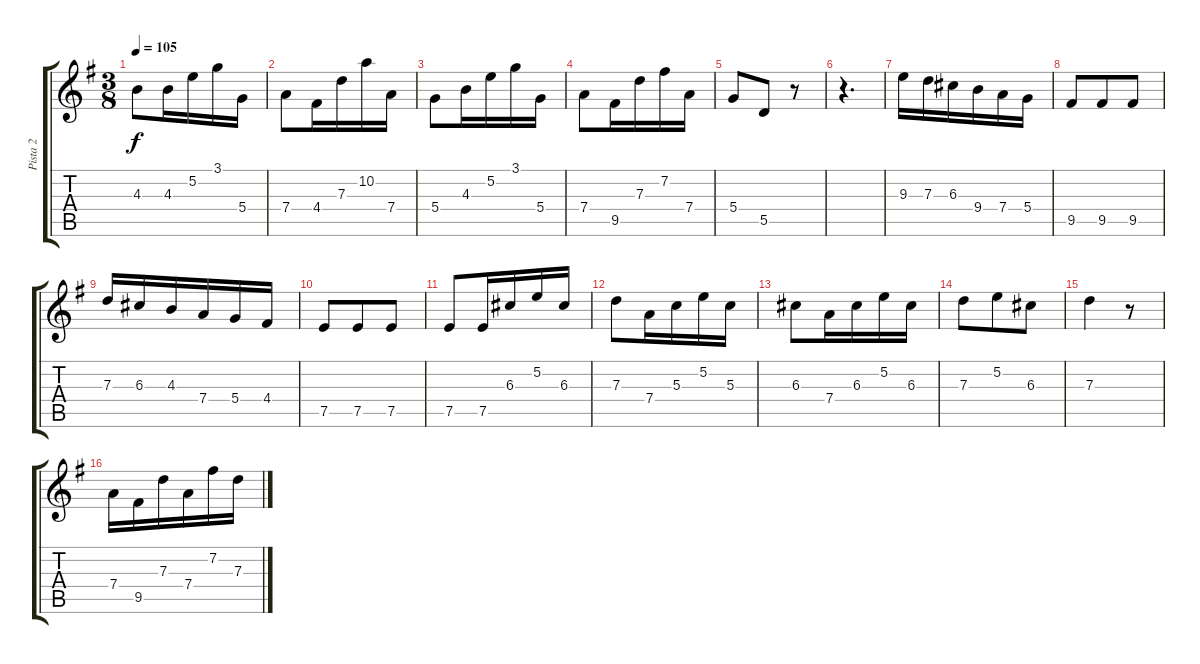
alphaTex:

\track ("Pista 2" "Pista 2") {instrument acousticguitarsteel}
\staff {score tabs}
\tuning (E4 B3 G3 D3 A2 E2) {hide}
\ts (3 8)
\tempo 105
\clef g2
\ks g
4.3.8{dy f} 4.3.16 5.2.16 3.1.16 5.4.16 |
7.4.8 4.4.16 7.3.16 10.2.16 7.4.16 |
5.4.8 4.3.16 5.2.16 3.1.16 5.4.16 |
7.4.8 9.5.16 7.3.16 7.2.16 7.4.16 |
5.4.8 5.5.8 r.8 |
r.4{d} |
9.3.16 7.3.16 6.3.16 9.4.16 7.4.16 5.4.16 |
9.5.8 9.5.8 9.5.8 |
7.3.16 6.3.16 4.3.16 7.4.16 5.4.16 4.4.16 |
7.5.8 7.5.8 7.5.8 |
7.5.8 7.5.16 6.3.16 5.2.16 6.3.16 |
7.3.8 7.4.16 5.3.16 5.2.16 5.3.16 |
6.3.8 7.4.16 6.3.16 5.2.16 6.3.16 |
7.3.8 5.2.8 6.3.8 |
7.3.4 r.8 |
7.4.16 9.5.16 7.3.16 7.4.16 7.2.16 7.3.16
